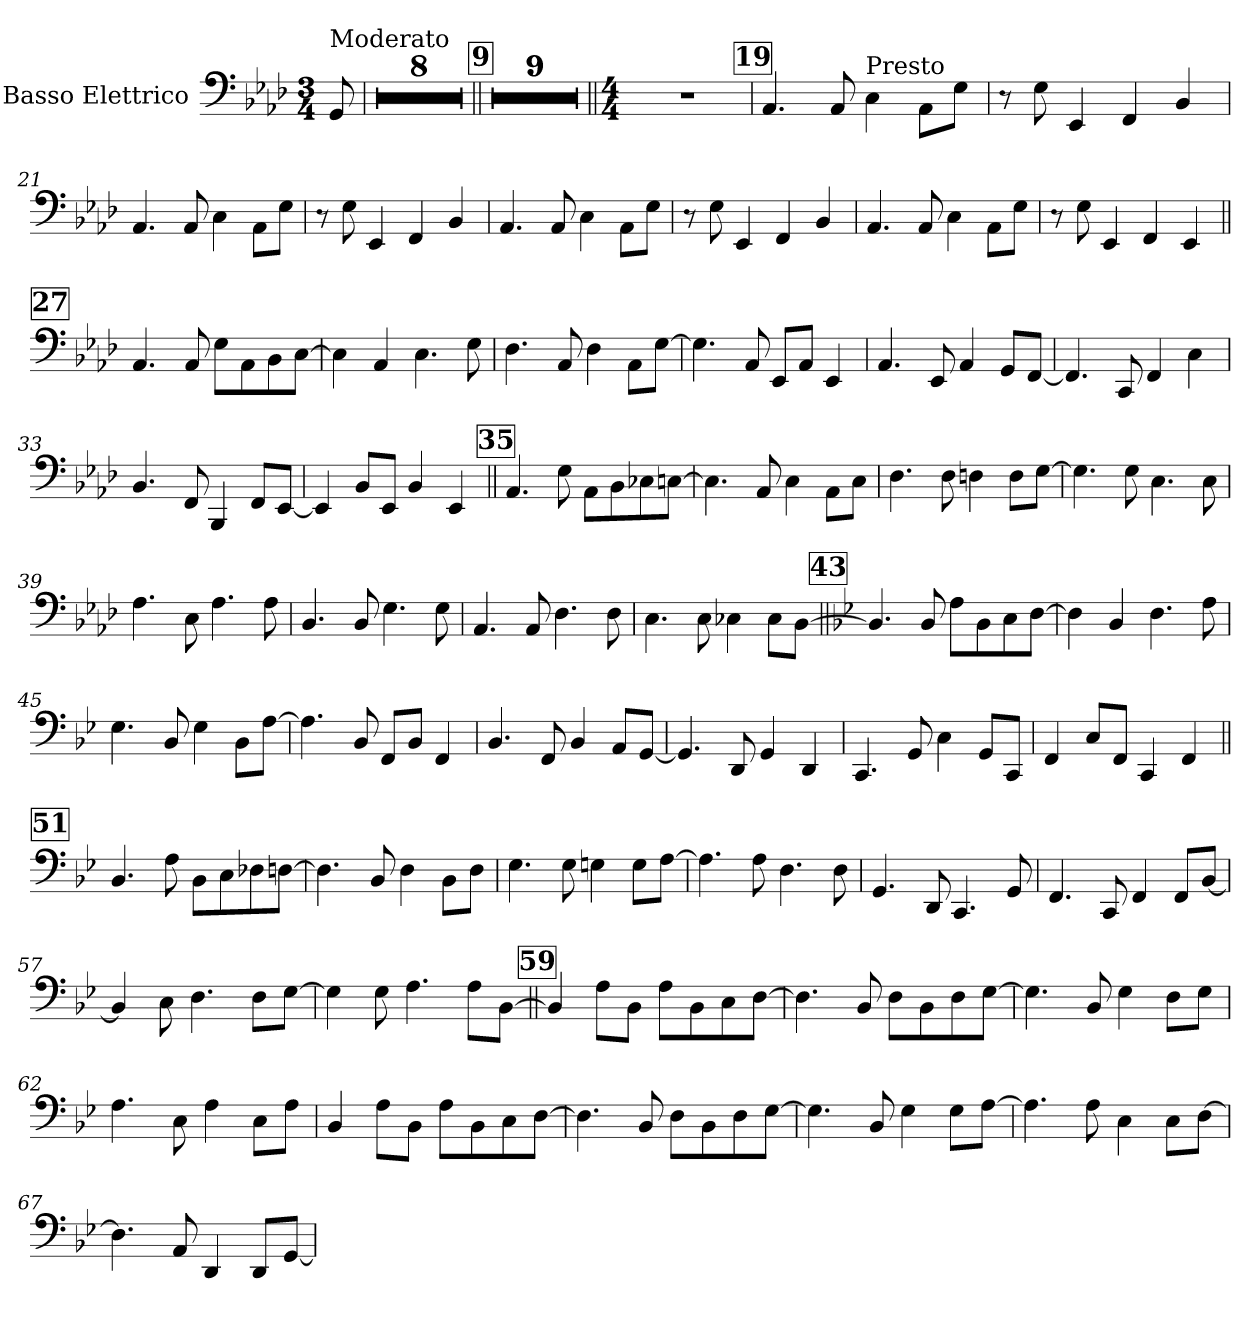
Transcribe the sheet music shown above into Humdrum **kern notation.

**kern
*part1
*staff1
*I"Basso Elettrico
*stria4
*
*k[b-e-a-d-]
*A-:
*M3/4
*MM80
=
!LO:TX:a:t=Moderato
8GG
=1
2.r
=2
2.r
=3
2.r
=4
2.r
=5
2.r
=6
2.r
=7
2.r
=8
2.r
!!LO:REH:place=s1:t=9
=9||
2.r
=10
2.r
=11
2.r
=12
2.r
=13
2.r
=14
2.r
=15
2.r
=16
2.r
=17
2.r
=18||
*M4/4
1r
!!LO:REH:place=s1:t=19
=19
4.AA-
8AA-
*MM180
!LO:TX:a:t=Presto
4C
8AA-L
8E-J
=20
8r
8E-
4EE-
4FF
4BB-
=21
4.AA-
8AA-
4C
8AA-L
8E-J
=22
8r
8E-
4EE-
4FF
4BB-
=23
4.AA-
8AA-
4C
8AA-L
8E-J
=24
8r
8E-
4EE-
4FF
4BB-
=25
4.AA-
8AA-
4C
8AA-L
8E-J
=26
8r
8E-
4EE-
4FF
4EE-
!!LO:REH:place=s1:t=27
=27||
4.AA-
8AA-
8E-L
8AA-
8BB-
[8CJ
=28
4C]
4AA-
4.C
8E-
=29
4.D-
8AA-
4D-
8AA-L
[8E-J
=30
4.E-]
8AA-
8EE-L
8AA-J
4EE-
=31
4.AA-
8EE-
4AA-
8GGL
[8FFJ
=32
4.FF]
8CC
4FF
4C
=33
4.BB-
8FF
4BBB-
8FFL
[8EE-J
=34
4EE-]
8BB-L
8EE-J
4BB-
4EE-
!!LO:REH:place=s1:t=35
=35||
4.AA-
8E-
8AA-L
8BB-
8C-X
[8CnJ
=36
4.C]
8AA-
4C
8AA-L
8CJ
=37
4.D-
8D-
4Dn
8DL
[8E-J
=38
4.E-]
8E-
4.C
8C
=39
4.F
8C
4.F
8F
=40
4.BB-
8BB-
4.E-
8E-
=41
4.AA-
8AA-
4.D-
8D-
=42
4.C
8C
4C-X
8C-L
[8BB-J
!!LO:REH:place=s1:t=43
=43||
*k[b-e-]
*B-:
4.BB-]
8BB-
8FL
8BB-
8C
[8DJ
=44
4D]
4BB-
4.D
8F
=45
4.E-
8BB-
4E-
8BB-L
[8FJ
=46
4.F]
8BB-
8FFL
8BB-J
4FF
=47
4.BB-
8FF
4BB-
8AAL
[8GGJ
=48
4.GG]
8DD
4GG
4DD
=49
4.CC
8GG
4C
8GGL
8CCJ
=50
4FF
8CL
8FFJ
4CC
4FF
!!LO:REH:place=s1:t=51
=51||
4.BB-
8F
8BB-L
8C
8D-X
[8DnJ
=52
4.D]
8BB-
4D
8BB-L
8DJ
=53
4.E-
8E-
4En
8EL
[8FJ
=54
4.F]
8F
4.D
8D
=55
4.GG
8DD
4.CC
8GG
=56
4.FF
8CC
4FF
8FFL
[8BB-J
=57
4BB-]
8C
4.D
8DL
[8E-J
=58
4E-]
8E-
4.F
8FL
[8BB-J
!!LO:REH:place=s1:t=59
=59||
4BB-]
8FL
8BB-J
8FL
8BB-
8C
[8DJ
=60
4.D]
8BB-
8DL
8BB-
8D
[8E-J
=61
4.E-]
8BB-
4E-
8DL
8E-J
=62
4.F
8C
4F
8CL
8FJ
=63
4BB-
8FL
8BB-J
8FL
8BB-
8C
[8DJ
=64
4.D]
8BB-
8DL
8BB-
8D
[8E-J
=65
4.E-]
8BB-
4E-
8E-L
[8FJ
=66
4.F]
8F
4C
8CL
[8DJ
=67
4.D]
8AA
4DD
8DDL
[8GGJ
=
*-
